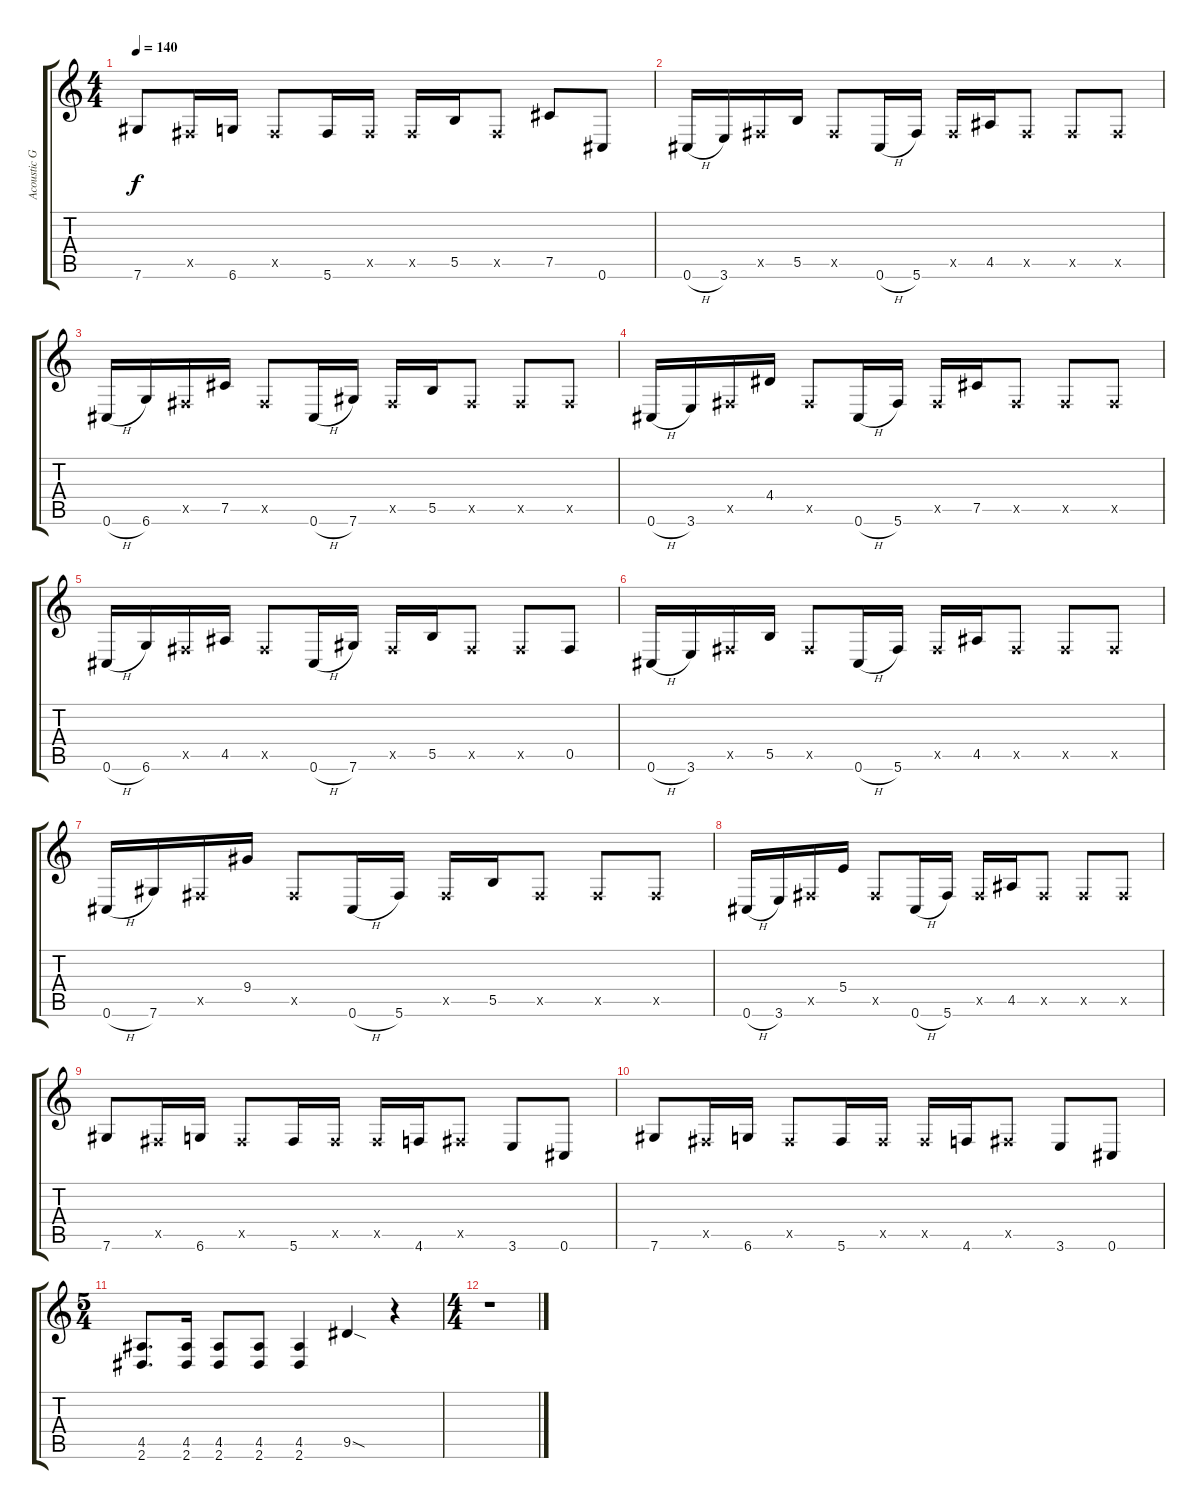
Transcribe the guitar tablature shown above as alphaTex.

\track ("Acoustic Guitar 2" "Acoustic G") {instrument acousticguitarsteel}
\staff {score tabs}
\tuning (Db4 Ab3 E3 B2 Gb2 Db2) {hide}
\ts (4 4)
\tempo 140
\clef g2
\ks c
7.6.8{dy f} 0.5{x}.16 6.6.16 0.5{x}.8 5.6.16 0.5{x}.16 0.5{x}.16 5.5.16 0.5{x}.8 7.5.8 0.6.8 |
0.6{h}.16 3.6.16 0.5{x}.16 5.5.16 0.5{x}.8 0.6{h}.16 5.6.16 0.5{x}.16 4.5.16 0.5{x}.8 0.5{x}.8 0.5{x}.8 |
0.6{h}.16 6.6.16 0.5{x}.16 7.5.16 0.5{x}.8 0.6{h}.16 7.6.16 0.5{x}.16 5.5.16 0.5{x}.8 0.5{x}.8 0.5{x}.8 |
0.6{h}.16 3.6.16 0.5{x}.16 4.4.16 0.5{x}.8 0.6{h}.16 5.6.16 0.5{x}.16 7.5.16 0.5{x}.8 0.5{x}.8 0.5{x}.8 |
0.6{h}.16 6.6.16 0.5{x}.16 4.5.16 0.5{x}.8 0.6{h}.16 7.6.16 0.5{x}.16 5.5.16 0.5{x}.8 0.5{x}.8 0.5.8 |
0.6{h}.16 3.6.16 0.5{x}.16 5.5.16 0.5{x}.8 0.6{h}.16 5.6.16 0.5{x}.16 4.5.16 0.5{x}.8 0.5{x}.8 0.5{x}.8 |
0.6{h}.16 7.6.16 0.5{x}.16 9.4.16 0.5{x}.8 0.6{h}.16 5.6.16 0.5{x}.16 5.5.16 0.5{x}.8 0.5{x}.8 0.5{x}.8 |
0.6{h}.16 3.6.16 0.5{x}.16 5.4.16 0.5{x}.8 0.6{h}.16 5.6.16 0.5{x}.16 4.5.16 0.5{x}.8 0.5{x}.8 0.5{x}.8 |
7.6.8 0.5{x}.16 6.6.16 0.5{x}.8 5.6.16 0.5{x}.16 0.5{x}.16 4.6.16 0.5{x}.8 3.6.8 0.6.8 |
7.6.8 0.5{x}.16 6.6.16 0.5{x}.8 5.6.16 0.5{x}.16 0.5{x}.16 4.6.16 0.5{x}.8 3.6.8 0.6.8 |
\ts (5 4)
(4.5 2.6).8{d} (4.5 2.6).16 (4.5 2.6).8 (4.5 2.6).8 (4.5 2.6).4 9.5{sod}.4 r.4 |
\ts (4 4)
r.1
